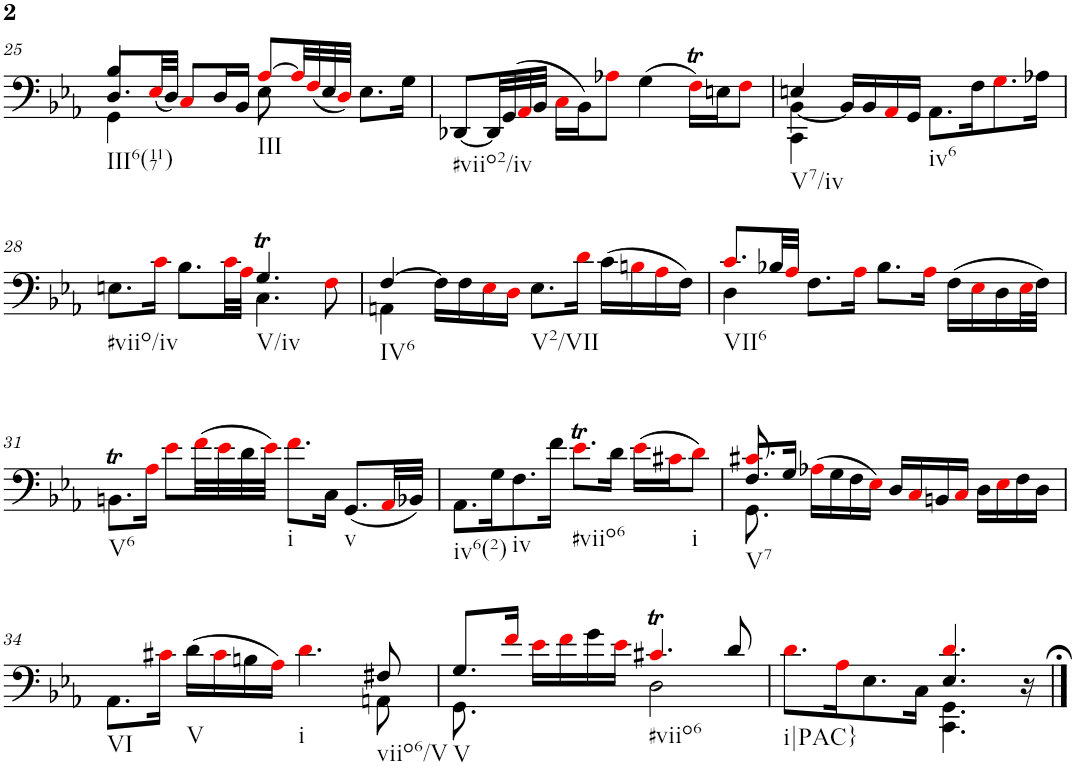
**kern
*part1
*staff1
*I"Piano
*I'Pno.
!!LO:PB:g=z
*clefF4
*k[b-e-a-]
*M2/2
*met(c|)
=25
*^
*	*^
!LO:TX:b:t=III6(117)	!	!
8.D/L	4GG\	4B-/
(<32E-i/LL	.	.
32D/JJJ)	.	.
8Ci/L	4ryy	2.ryy
16D/L	.	.
16BB-/JJ	.	.
!LO:TX:b:t=III	!	!
[8A-i/L	8E-\	.
32A-i/LL]	4.ryy	.
(32Fi/	.	.
32E-/	.	.
32Di/JJJ)	.	.
8.E-\L	.	.
16G\Jk	.	.
*v	*v	*v
=26
!LO:TX:b:t=#viio2/iv
[8DD-X/L
32DD-/LL]
(32GG/
32AA-i/
32BB-/JJJ
16Ci\LL
16BB-\J)
8A-Xi\J
(4G\
16FTi\LL)
16En\J
8Fi\J
=27
*^
*	*^
!LO:TX:b:t=V7/iv	!	!
[4BB-\	4CC\	4En/
16BB-/LL]	2.ryy	2.ryy
16BB-/	.	.
16AA-i/	.	.
16GG/JJ	.	.
!LO:TX:b:t=iv6	!	!
8.AA-\L	.	.
16F\K	.	.
8.Gi\	.	.
16A-X\Jk	.	.
*	*v	*v
!!LO:LB:g=z
=28	=28
!LO:TX:b:t=#viio/iv	!
8.En\L	2ryy
16ci\Jk	.
8.B-\L	.
32ci\LL	.
32A-i\JJJ	.
!LO:TX:b:t=V/iv	!
4.Gt/	4.C\
8Fi\	8ryy
=29	=29
!LO:TX:b:t=IV6	!
[4F/	4AAn\
16F\LL]	2.ryy
16F\	.
16E-i\	.
16Di\JJ	.
!LO:TX:b:t=V2/VII	!
8.E-\L	.
16di\Jk	.
(16c\LL	.
16Bni\	.
16A-i\	.
16F\JJ)	.
=30	=30
!LO:TX:b:t=VII6	!
8.ci/L	4D\
32B-X/LL	.
32A-i/JJJ	.
8.F\L	2.ryy
16A-i\Jk	.
8.B-\L	.
16A-i\Jk	.
(16F\LL	.
16E-i\	.
16D\	.
32E-i\L	.
32F\JJJ)	.
*v	*v
!!LO:LB:g=z
=31
!LO:TX:b:t=V6
8.BBnt\L
16A-i\Jk
8e-i\L
(32fi\LL
32e-i\
32d\
32e-i\JJJ)
!LO:TX:b:t=i
8.fi\L
16C\Jk
!LO:TX:b:t=v
(8.GG/L
32AA-i/LL
32BB-X/JJJ)
=32
!LO:TX:b:t=iv6(2)
8.AA-\L
16G\K
!LO:TX:b:t=iv
8.F\
16f\Jk
!LO:TX:b:t=#viio6
8.e-Ti\L
16d\Jk
(16e-i\LL
16c#Xi\J
!LO:TX:b:t=i
8di\J)
=33
*^
*	*^
!LO:TX:b:t=V7	!	!
8.F/L	8.GG\	8.c#Xi/
16G/Jk	2ryy	2ryy
(16A-Xi\LL	.	.
16G\	.	.
16F\	.	.
16E-i\JJ)	.	.
16D/LL	.	.
16Ci/	.	.
16BBn/	.	.
16Ci/JJ	4ryy	4ryy
16D\LL	.	.
16E-i\	.	.
16F\	.	.
16D\JJ	16ryy	16ryy
!!LO:LB:g=z	!!	!!
=34	=34	=34
!LO:TX:b:t=VI	!	!
*	*v	*v
8.AA-\L	2..ryy
16c#Xi\Jk	.
!LO:TX:b:t=V	!
(16d\LL	.
16c#i\	.
16Bn\	.
16A-i\JJ)	.
!LO:TX:b:t=i	!
4.di\	.
!LO:TX:b:t=viio6/V	!
8F#X/	8AAn\
=35	=35
!LO:TX:b:t=V	!
8.G/L	8.GG\
16fi/Jk	16ryy
*v	*v
16e-i\LL
16fi\
16g\
16e-i\JJ
*^
!LO:TX:b:t=#viio6	!
4.c#Xti/	2D\
8d/	.
=36	=36
*^	*^
!LO:TX:b:t=i|PAC}	!	!	!
8.di\L	2ryy	2ryy	2ryy
16A-i\K	.	.	.
8.E-\	.	.	.
16C\Jk	.	.	.
4.di/	4.GG\	4.E-/	4.CC\
16r	16ryy	16ryy	16ryy
*v	*v	*v	*v
==
*-
